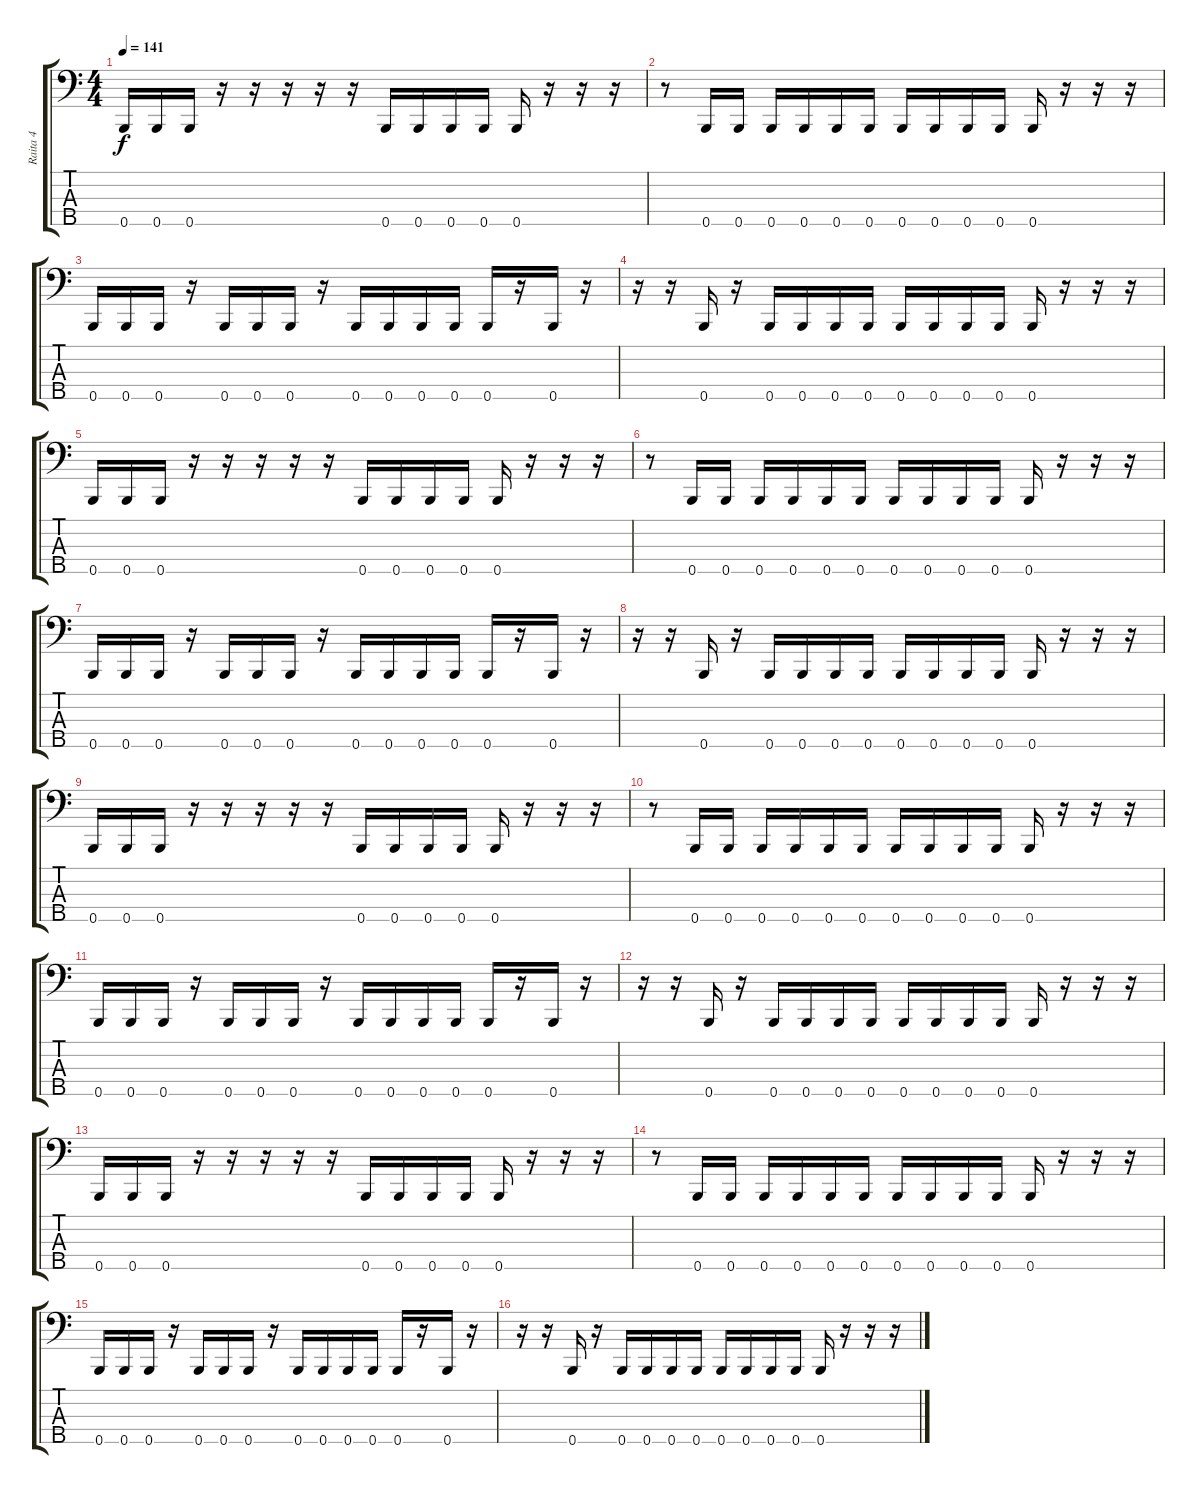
\track ("Raita 4" "Raita 4") {instrument electricbassfinger}
\staff {score tabs}
\tuning (A2 E2 B1 Gb1 B0) {hide}
\ts (4 4)
\tempo 141
\clef f4
\ks c
0.5.16{dy f} 0.5.16 0.5.16 r.16 r.16 r.16 r.16 r.16 0.5.16 0.5.16 0.5.16 0.5.16 0.5.16 r.16 r.16 r.16 |
r.8 0.5.16 0.5.16 0.5.16 0.5.16 0.5.16 0.5.16 0.5.16 0.5.16 0.5.16 0.5.16 0.5.16 r.16 r.16 r.16 |
0.5.16 0.5.16 0.5.16 r.16 0.5.16 0.5.16 0.5.16 r.16 0.5.16 0.5.16 0.5.16 0.5.16 0.5.16 r.16 0.5.16 r.16 |
r.16 r.16 0.5.16 r.16 0.5.16 0.5.16 0.5.16 0.5.16 0.5.16 0.5.16 0.5.16 0.5.16 0.5.16 r.16 r.16 r.16 |
0.5.16 0.5.16 0.5.16 r.16 r.16 r.16 r.16 r.16 0.5.16 0.5.16 0.5.16 0.5.16 0.5.16 r.16 r.16 r.16 |
r.8 0.5.16 0.5.16 0.5.16 0.5.16 0.5.16 0.5.16 0.5.16 0.5.16 0.5.16 0.5.16 0.5.16 r.16 r.16 r.16 |
0.5.16 0.5.16 0.5.16 r.16 0.5.16 0.5.16 0.5.16 r.16 0.5.16 0.5.16 0.5.16 0.5.16 0.5.16 r.16 0.5.16 r.16 |
r.16 r.16 0.5.16 r.16 0.5.16 0.5.16 0.5.16 0.5.16 0.5.16 0.5.16 0.5.16 0.5.16 0.5.16 r.16 r.16 r.16 |
0.5.16 0.5.16 0.5.16 r.16 r.16 r.16 r.16 r.16 0.5.16 0.5.16 0.5.16 0.5.16 0.5.16 r.16 r.16 r.16 |
r.8 0.5.16 0.5.16 0.5.16 0.5.16 0.5.16 0.5.16 0.5.16 0.5.16 0.5.16 0.5.16 0.5.16 r.16 r.16 r.16 |
0.5.16 0.5.16 0.5.16 r.16 0.5.16 0.5.16 0.5.16 r.16 0.5.16 0.5.16 0.5.16 0.5.16 0.5.16 r.16 0.5.16 r.16 |
r.16 r.16 0.5.16 r.16 0.5.16 0.5.16 0.5.16 0.5.16 0.5.16 0.5.16 0.5.16 0.5.16 0.5.16 r.16 r.16 r.16 |
0.5.16 0.5.16 0.5.16 r.16 r.16 r.16 r.16 r.16 0.5.16 0.5.16 0.5.16 0.5.16 0.5.16 r.16 r.16 r.16 |
r.8 0.5.16 0.5.16 0.5.16 0.5.16 0.5.16 0.5.16 0.5.16 0.5.16 0.5.16 0.5.16 0.5.16 r.16 r.16 r.16 |
0.5.16 0.5.16 0.5.16 r.16 0.5.16 0.5.16 0.5.16 r.16 0.5.16 0.5.16 0.5.16 0.5.16 0.5.16 r.16 0.5.16 r.16 |
r.16 r.16 0.5.16 r.16 0.5.16 0.5.16 0.5.16 0.5.16 0.5.16 0.5.16 0.5.16 0.5.16 0.5.16 r.16 r.16 r.16
